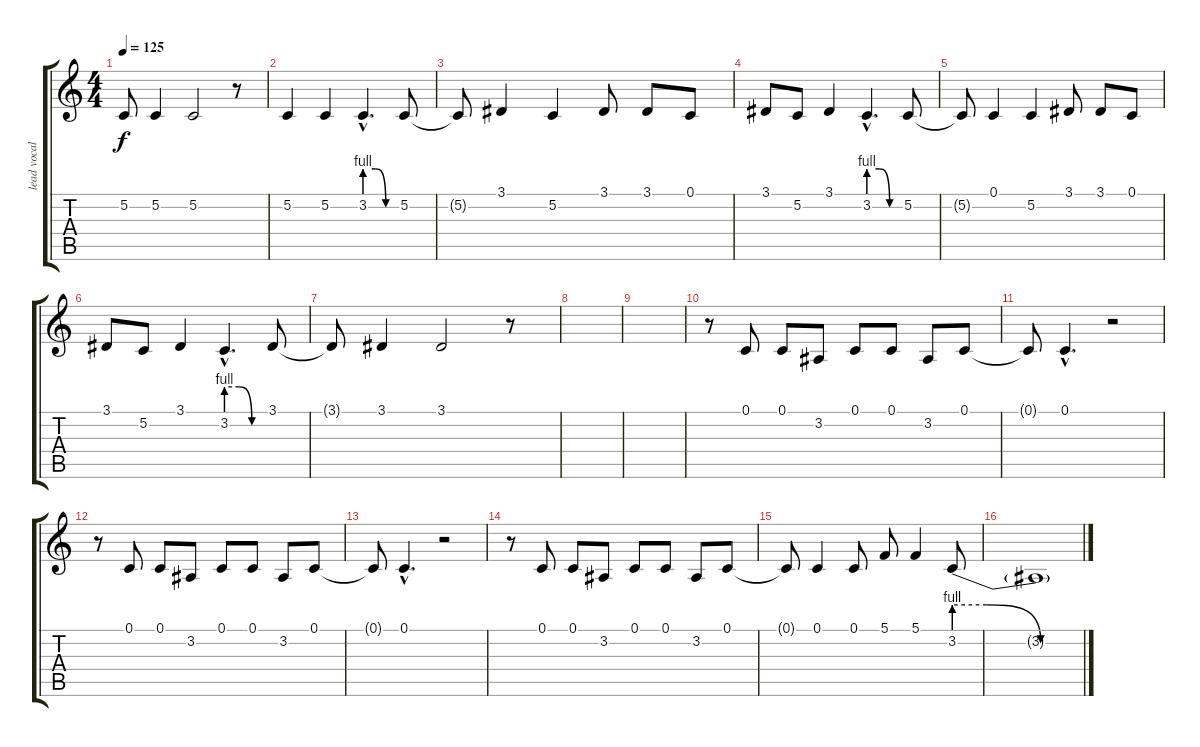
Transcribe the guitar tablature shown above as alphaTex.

\track ("lead vocals" "lead vocal") {instrument piccolo}
\staff {score tabs}
\tuning (C4 G3 Eb3 Bb2 F2 C2) {hide}
\ts (4 4)
\tempo 125
\clef g2
\ks c
5.2{t}.8{dy f} 5.2.4 5.2.2 r.8 |
5.2.4 5.2.4 3.2{be (custom 0 4 20 4 40 0 60 0) hac}.4{d} 5.2.8 |
5.2{t}.8 3.1.4 5.2.4 3.1.8 3.1.8 0.1.8 |
3.1.8 5.2.8 3.1.4 3.2{be (custom 0 4 20 4 40 0 60 0) hac}.4{d} 5.2.8 |
5.2{t}.8 0.1.4 5.2.4 3.1.8 3.1.8 0.1.8 |
3.1.8 5.2.8 3.1.4 3.2{be (custom 0 4 20 4 40 0 60 0) hac}.4{d} 3.1.8 |
3.1{t}.8 3.1.4 3.1.2 r.8 |
\section ("" "")
|
|
r.8 0.1.8 0.1.8 3.2.8 0.1.8 0.1.8 3.2.8 0.1.8 |
0.1{t}.8 0.1{hac}.4{d} r.2 |
r.8 0.1.8 0.1.8 3.2.8 0.1.8 0.1.8 3.2.8 0.1.8 |
0.1{t}.8 0.1{hac}.4{d} r.2 |
r.8 0.1.8 0.1.8 3.2.8 0.1.8 0.1.8 3.2.8 0.1.8 |
0.1{t}.8 0.1.4 0.1.8 5.1.8 5.1.4 3.2{be (custom 0 4 15 4 40 0 60 0)}.8 |
\section ("" "")
3.2{t}.1
